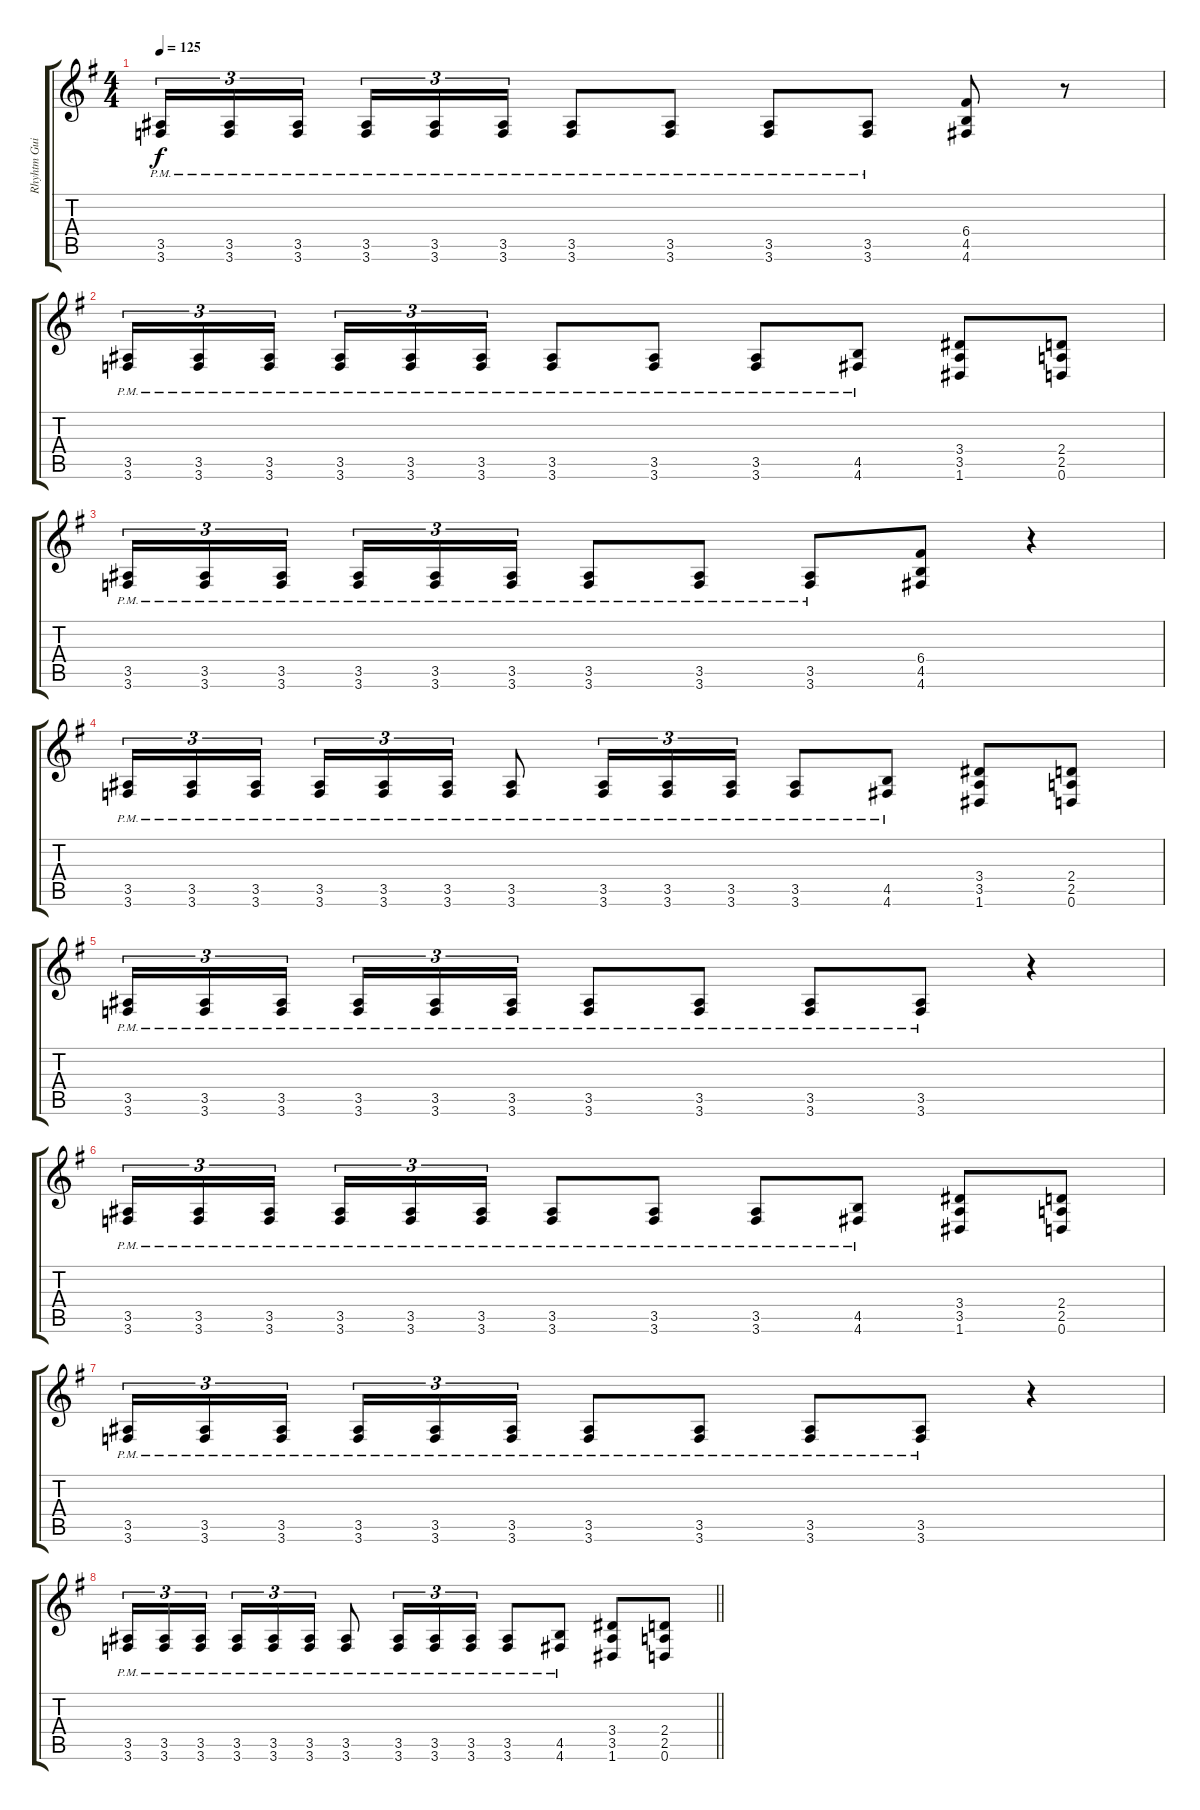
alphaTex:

\track ("Rhyhtm Guitars" "Rhyhtm Gui") {instrument distortionguitar}
\staff {score tabs}
\tuning (D4 A3 F3 C3 G2 D2) {hide}
\ts (4 4)
\tempo 125
\clef g2
\ks g
(3.5{pm} 3.6{pm}).16{tu (3 2) dy f} (3.5{pm} 3.6{pm}).16{tu (3 2)} (3.5{pm} 3.6{pm}).16{tu (3 2) beam splitsecondary} (3.5{pm} 3.6{pm}).16{tu (3 2)} (3.5{pm} 3.6{pm}).16{tu (3 2)} (3.5{pm} 3.6{pm}).16{tu (3 2)} (3.5{pm} 3.6{pm}).8 (3.5{pm} 3.6{pm}).8 (3.5{pm} 3.6{pm}).8 (3.5{pm} 3.6{pm}).8 (6.4 4.5 4.6).8 r.8 |
(3.5{pm} 3.6{pm}).16{tu (3 2)} (3.5{pm} 3.6{pm}).16{tu (3 2)} (3.5{pm} 3.6{pm}).16{tu (3 2) beam splitsecondary} (3.5{pm} 3.6{pm}).16{tu (3 2)} (3.5{pm} 3.6{pm}).16{tu (3 2)} (3.5{pm} 3.6{pm}).16{tu (3 2)} (3.5{pm} 3.6{pm}).8 (3.5{pm} 3.6{pm}).8 (3.5{pm} 3.6{pm}).8 (4.5{pm} 4.6{pm}).8 (3.4 3.5 1.6).8 (2.4 2.5 0.6).8 |
(3.5{pm} 3.6{pm}).16{tu (3 2)} (3.5{pm} 3.6{pm}).16{tu (3 2)} (3.5{pm} 3.6{pm}).16{tu (3 2) beam splitsecondary} (3.5{pm} 3.6{pm}).16{tu (3 2)} (3.5{pm} 3.6{pm}).16{tu (3 2)} (3.5{pm} 3.6{pm}).16{tu (3 2)} (3.5{pm} 3.6{pm}).8 (3.5{pm} 3.6{pm}).8 (3.5{pm} 3.6{pm}).8 (6.4 4.5 4.6).8 r.4 |
(3.5{pm} 3.6{pm}).16{tu (3 2)} (3.5{pm} 3.6{pm}).16{tu (3 2)} (3.5{pm} 3.6{pm}).16{tu (3 2) beam splitsecondary} (3.5{pm} 3.6{pm}).16{tu (3 2)} (3.5{pm} 3.6{pm}).16{tu (3 2)} (3.5{pm} 3.6{pm}).16{tu (3 2)} (3.5{pm} 3.6{pm}).8 (3.5{pm} 3.6{pm}).16{tu (3 2)} (3.5{pm} 3.6{pm}).16{tu (3 2)} (3.5{pm} 3.6{pm}).16{tu (3 2)} (3.5{pm} 3.6{pm}).8 (4.5{pm} 4.6{pm}).8 (3.4 3.5 1.6).8 (2.4 2.5 0.6).8 |
(3.5{pm} 3.6{pm}).16{tu (3 2)} (3.5{pm} 3.6{pm}).16{tu (3 2)} (3.5{pm} 3.6{pm}).16{tu (3 2) beam splitsecondary} (3.5{pm} 3.6{pm}).16{tu (3 2)} (3.5{pm} 3.6{pm}).16{tu (3 2)} (3.5{pm} 3.6{pm}).16{tu (3 2)} (3.5{pm} 3.6{pm}).8 (3.5{pm} 3.6{pm}).8 (3.5{pm} 3.6{pm}).8 (3.5{pm} 3.6{pm}).8 r.4 |
(3.5{pm} 3.6{pm}).16{tu (3 2)} (3.5{pm} 3.6{pm}).16{tu (3 2)} (3.5{pm} 3.6{pm}).16{tu (3 2) beam splitsecondary} (3.5{pm} 3.6{pm}).16{tu (3 2)} (3.5{pm} 3.6{pm}).16{tu (3 2)} (3.5{pm} 3.6{pm}).16{tu (3 2)} (3.5{pm} 3.6{pm}).8 (3.5{pm} 3.6{pm}).8 (3.5{pm} 3.6{pm}).8 (4.5{pm} 4.6{pm}).8 (3.4 3.5 1.6).8 (2.4 2.5 0.6).8 |
(3.5{pm} 3.6{pm}).16{tu (3 2)} (3.5{pm} 3.6{pm}).16{tu (3 2)} (3.5{pm} 3.6{pm}).16{tu (3 2) beam splitsecondary} (3.5{pm} 3.6{pm}).16{tu (3 2)} (3.5{pm} 3.6{pm}).16{tu (3 2)} (3.5{pm} 3.6{pm}).16{tu (3 2)} (3.5{pm} 3.6{pm}).8 (3.5{pm} 3.6{pm}).8 (3.5{pm} 3.6{pm}).8 (3.5{pm} 3.6{pm}).8 r.4 |
\barLineRight lightlight
(3.5{pm} 3.6{pm}).16{tu (3 2)} (3.5{pm} 3.6{pm}).16{tu (3 2)} (3.5{pm} 3.6{pm}).16{tu (3 2) beam splitsecondary} (3.5{pm} 3.6{pm}).16{tu (3 2)} (3.5{pm} 3.6{pm}).16{tu (3 2)} (3.5{pm} 3.6{pm}).16{tu (3 2)} (3.5{pm} 3.6{pm}).8 (3.5{pm} 3.6{pm}).16{tu (3 2)} (3.5{pm} 3.6{pm}).16{tu (3 2)} (3.5{pm} 3.6{pm}).16{tu (3 2)} (3.5{pm} 3.6{pm}).8 (4.5{pm} 4.6{pm}).8 (3.4 3.5 1.6).8 (2.4 2.5 0.6).8
